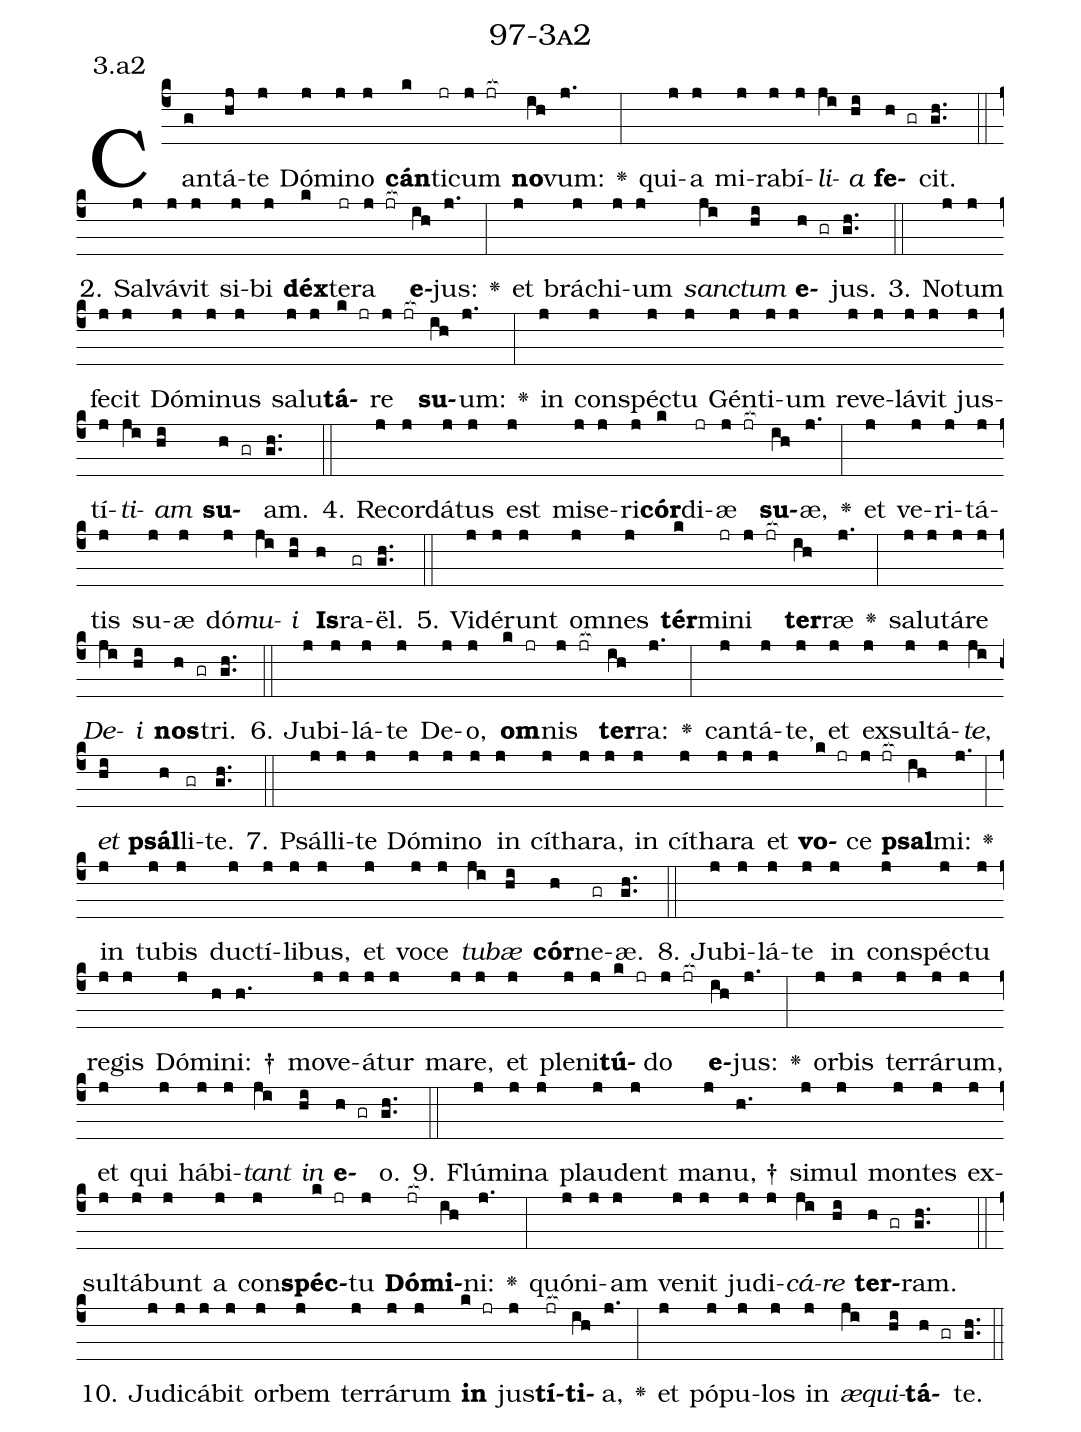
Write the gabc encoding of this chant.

name: 97-3a2;
annotation: 3.a2;
%%
(c4)Can(g)tá(hj)te(j) Dó(j)mi(j)no(j) <b>cán</b>(k)ti(jr)cum(j jr[ocb:1{]) <b>no</b>(ih[ocb:0}])vum:(j.) <v>\greheightstar</v>(:) qui(j)a(j) mi(j)ra(j)bí(j)<i>li</i>(ji)<i>a</i>(hi) <b>fe</b>(h gr)cit.(gh..) (::)
2. Sal(j)vá(j)vit(j) si(j)bi(j) <b>déx</b>(k)te(jr)ra(j jr[ocb:1{]) <b>e</b>(ih[ocb:0}])jus:(j.) <v>\greheightstar</v>(:) et(j) brá(j)chi(j)um(j) <i>sanc</i>(ji)<i>tum</i>(hi) <b>e</b>(h gr)jus.(gh..) (::)
3. No(j)tum(j) fe(j)cit(j) Dó(j)mi(j)nus(j) sa(j)lu(j)<b>tá</b>(k jr)re(j jr[ocb:1{]) <b>su</b>(ih[ocb:0}])um:(j.) <v>\greheightstar</v>(:) in(j) con(j)spéc(j)tu(j) Gén(j)ti(j)um(j) re(j)ve(j)lá(j)vit(j) jus(j)tí(j)<i>ti</i>(ji)<i>am</i>(hi) <b>su</b>(h gr)am.(gh..) (::)
4. Re(j)cor(j)dá(j)tus(j) est(j) mi(j)se(j)ri(j)<b>cór</b>(k)di(jr)æ(j jr[ocb:1{]) <b>su</b>(ih[ocb:0}])æ,(j.) <v>\greheightstar</v>(:) et(j) ve(j)ri(j)tá(j)tis(j) su(j)æ(j) dó(j)<i>mu</i>(ji)<i>i</i>(hi) <b>Is</b>(h)ra(gr)ël.(gh..) (::)
5. Vi(j)dé(j)runt(j) om(j)nes(j) <b>tér</b>(k)mi(jr)ni(j jr[ocb:1{]) <b>ter</b>(ih[ocb:0}])ræ(j.) <v>\greheightstar</v>(:) sa(j)lu(j)tá(j)re(j) <i>De</i>(ji)<i>i</i>(hi) <b>nos</b>(h gr)tri.(gh..) (::)
6. Ju(j)bi(j)lá(j)te(j) De(j)o,(j) <b>om</b>(k jr)nis(j jr[ocb:1{]) <b>ter</b>(ih[ocb:0}])ra:(j.) <v>\greheightstar</v>(:) can(j)tá(j)te,(j) et(j) ex(j)sul(j)tá(j)<i>te</i>,(ji) <i>et</i>(hi) <b>psál</b>(h)li(gr)te.(gh..) (::)
7. Psál(j)li(j)te(j) Dó(j)mi(j)no(j) in(j) cí(j)tha(j)ra,(j) in(j) cí(j)tha(j)ra(j) et(j) <b>vo</b>(k jr)ce(j jr[ocb:1{]) <b>psal</b>(ih[ocb:0}])mi:(j.) <v>\greheightstar</v>(:) in(j) tu(j)bis(j) duc(j)tí(j)li(j)bus,(j) et(j) vo(j)ce(j) <i>tu</i>(ji)<i>bæ</i>(hi) <b>cór</b>(h)ne(gr)æ.(gh..) (::)
8. Ju(j)bi(j)lá(j)te(j) in(j) con(j)spéc(j)tu(j) re(j)gis(j) Dó(j)mi(h)ni: †(h.) mo(j)ve(j)á(j)tur(j) ma(j)re,(j) et(j) ple(j)ni(j)<b>tú</b>(k jr)do(j jr[ocb:1{]) <b>e</b>(ih[ocb:0}])jus:(j.) <v>\greheightstar</v>(:) or(j)bis(j) ter(j)rá(j)rum,(j) et(j) qui(j) há(j)bi(j)<i>tant</i>(ji) <i>in</i>(hi) <b>e</b>(h gr)o.(gh..) (::)
9. Flú(j)mi(j)na(j) plau(j)dent(j) ma(j)nu, †(h.) si(j)mul(j) mon(j)tes(j) ex(j)sul(j)tá(j)bunt(j) a(j) con(j)<b>spéc</b>(k jr)tu(j) <b>Dó</b>(jr[ocb:1{])<b>mi</b>(ih[ocb:0}])ni:(j.) <v>\greheightstar</v>(:) quón(j)i(j)am(j) ve(j)nit(j) ju(j)di(j)<i>cá</i>(ji)<i>re</i>(hi) <b>ter</b>(h gr)ram.(gh..) (::)
10. Ju(j)di(j)cá(j)bit(j) or(j)bem(j) ter(j)rá(j)rum(j) <b>in</b>(k jr) jus(j)<b>tí</b>(jr[ocb:1{])<b>ti</b>(ih[ocb:0}])a,(j.) <v>\greheightstar</v>(:) et(j) pó(j)pu(j)los(j) in(j) <i>æ</i>(ji)<i>qui</i>(hi)<b>tá</b>(h gr)te.(gh..) (::)
